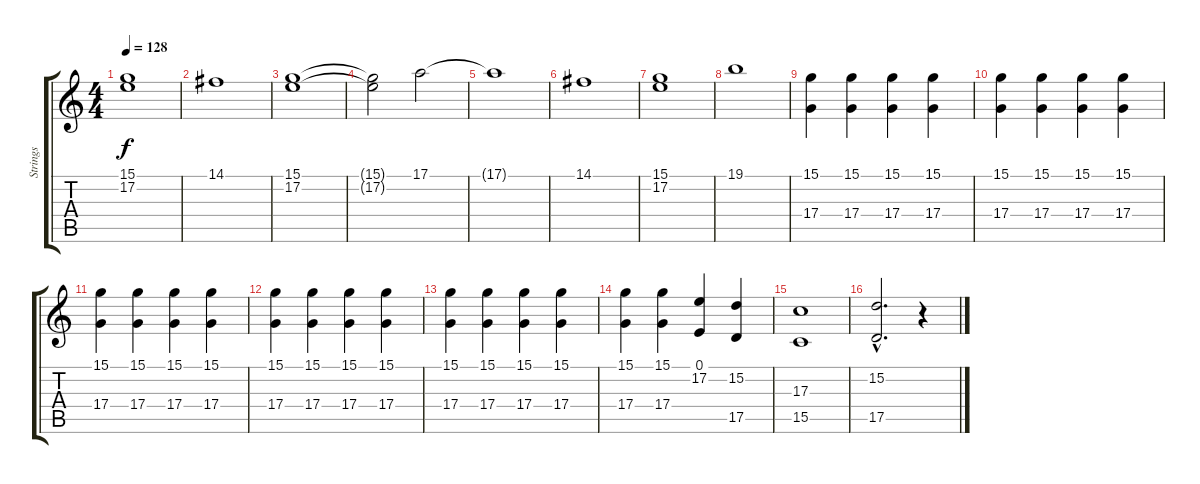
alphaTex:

\track ("Strings" "Strings") {instrument synthstrings1}
\staff {score tabs}
\tuning (E4 B3 G3 D3 A2 E2) {hide}
\ts (4 4)
\tempo 128
\clef g2
\ks c
(15.1{t} 17.2{t}).1{dy f} |
14.1.1 |
(15.1 17.2).1 |
(15.1{t} 17.2{t}).2 17.1.2 |
17.1{t}.1 |
14.1.1 |
(15.1 17.2).1 |
19.1.1 |
(15.1 17.4).4 (15.1 17.4).4 (15.1 17.4).4 (15.1 17.4).4 |
(15.1 17.4).4 (15.1 17.4).4 (15.1 17.4).4 (15.1 17.4).4 |
(15.1 17.4).4 (15.1 17.4).4 (15.1 17.4).4 (15.1 17.4).4 |
(15.1 17.4).4 (15.1 17.4).4 (15.1 17.4).4 (15.1 17.4).4 |
(15.1 17.4).4 (15.1 17.4).4 (15.1 17.4).4 (15.1 17.4).4 |
(15.1 17.4).4 (15.1 17.4).4 (0.1 17.2).4 (15.2 17.5).4 |
(17.3 15.5).1 |
(15.2{hac} 17.5{hac}).2{d} r.4
